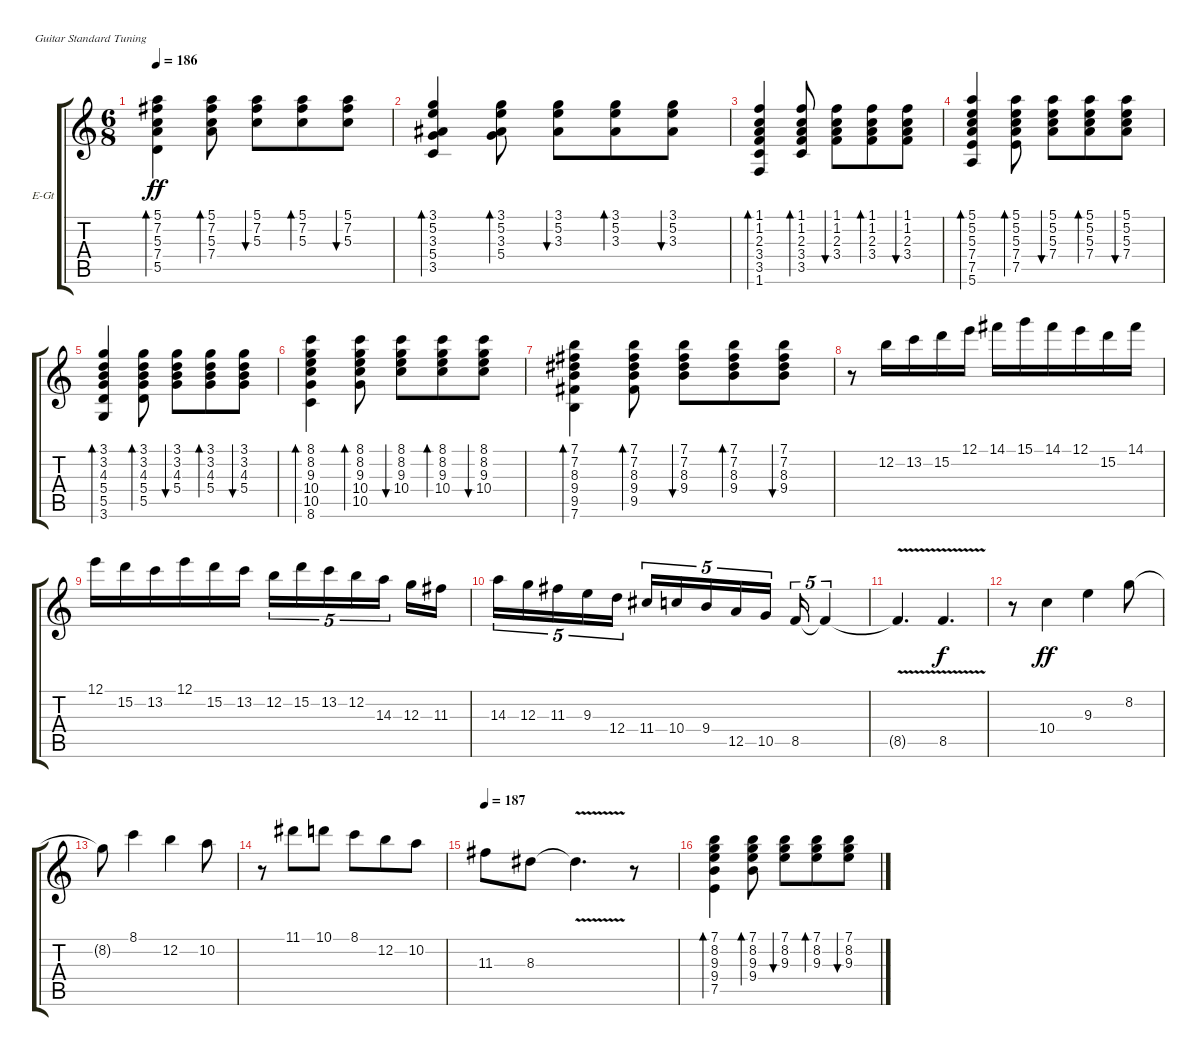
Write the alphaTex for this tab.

\bracketExtendMode groupsimilarinstruments
\firstSystemTrackNameOrientation horizontal
\otherSystemsTrackNameOrientation horizontal
\track ("Al" "E-Gt") {instrument electricguitarclean}
\staff {score tabs}
\tuning (E4 B3 G3 D3 A2 E2)
\ts (6 8)
\tempo 186
\clef g2
\ks c
(5.5 7.4 5.3 7.2 5.1).4{bd 135 dy ff} (7.4 5.3 7.2 5.1).8{bd 62} (5.3 7.2 5.1).8{bu 61} (5.3 7.2 5.1).8{bd 60} (5.3 7.2 5.1).8{bu 59} |
(3.5 5.4 3.3 5.2 3.1).4{bd 124} (5.4 3.3 5.2 3.1).8{bd 60} (3.3 5.2 3.1).8{bu 59} (3.3 5.2 3.1).8{bd 58} (3.3 5.2 3.1).8{bu 58} |
(1.6 3.5 3.4 2.3 1.2 1.1).4{bd 133} (3.5 3.4 2.3 1.2 1.1).8{bd 58} (3.4 2.3 1.2 1.1).8{bu 58} (3.4 2.3 1.2 1.1).8{bd 58} (3.4 2.3 1.2 1.1).8{bu 58} |
(5.6 7.5 7.4 5.3 5.2 5.1).4{bd 121} (7.5 7.4 5.3 5.2 5.1).8{bd 53} (7.4 5.3 5.2 5.1).8{bu 52} (7.4 5.3 5.2 5.1).8{bd 51} (7.4 5.3 5.2 5.1).8{bu 51} |
(3.6 5.5 5.4 4.3 3.2 3.1).4{bd 118} (5.5 5.4 4.3 3.2 3.1).8{bd 51} (5.4 4.3 3.2 3.1).8{bu 51} (5.4 4.3 3.2 3.1).8{bd 51} (5.4 4.3 3.2 3.1).8{bu 51} |
(8.6 10.5 10.4 9.3 8.2 8.1).4{bd 107} (10.5 10.4 9.3 8.2 8.1).8{bd 51} (10.4 9.3 8.2 8.1).8{bu 51} (10.4 9.3 8.2 8.1).8{bd 51} (10.4 9.3 8.2 8.1).8{bu 51} |
(7.6 9.5 9.4 8.3 7.2 7.1).4{bd 124} (9.5 9.4 8.3 7.2 7.1).8{bd 53} (9.4 8.3 7.2 7.1).8{bu 52} (9.4 8.3 7.2 7.1).8{bd 51} (9.4 8.3 7.2 7.1).8{bu 51} |
r.8 12.2.16 13.2.16 15.2.16 12.1.16 14.1.16 15.1.16 14.1.16 12.1.16 15.2.16 14.1.16 |
12.1.16 15.2.16 13.2.16 12.1.16 15.2.16 13.2.16 12.2.16{tu (5 4)} 15.2.16{tu (5 4)} 13.2.16{tu (5 4)} 12.2.16{tu (5 4)} 14.3.16{tu (5 4)} 12.3.16 11.3.16 |
14.3.16{tu (5 4)} 12.3.16{tu (5 4)} 11.3.16{tu (5 4)} 9.3.16{tu (5 4)} 12.4.16{tu (5 4)} 11.4.16{tu (5 4)} 10.4.16{tu (5 4)} 9.4.16{tu (5 4)} 12.5.16{tu (5 4)} 10.5.16{tu (5 4)} 8.5.16{tu (5 4)} 8.5{t}.4{tu (5 4)} |
8.5{v t}.4{d} 8.5{v}.4{d dy f} |
r.8 10.4.4{dy ff} 9.3.4 8.2.8 |
8.2{t}.8 8.1.4 12.2.4 10.2.8 |
r.8 11.1.8 10.1.8 8.1.8 12.2.8 10.2.8 |
\tempo 187
11.3.8 8.3.8 8.3{v t}.4{d} r.8 |
(7.5 9.4 9.3 8.2 7.1).4{bd 99} (9.4 9.3 8.2 7.1).8{bd 69} (9.3 8.2 7.1).8{bu 68} (9.3 8.2 7.1).8{bd 67} (9.3 8.2 7.1).8{bu 66}
